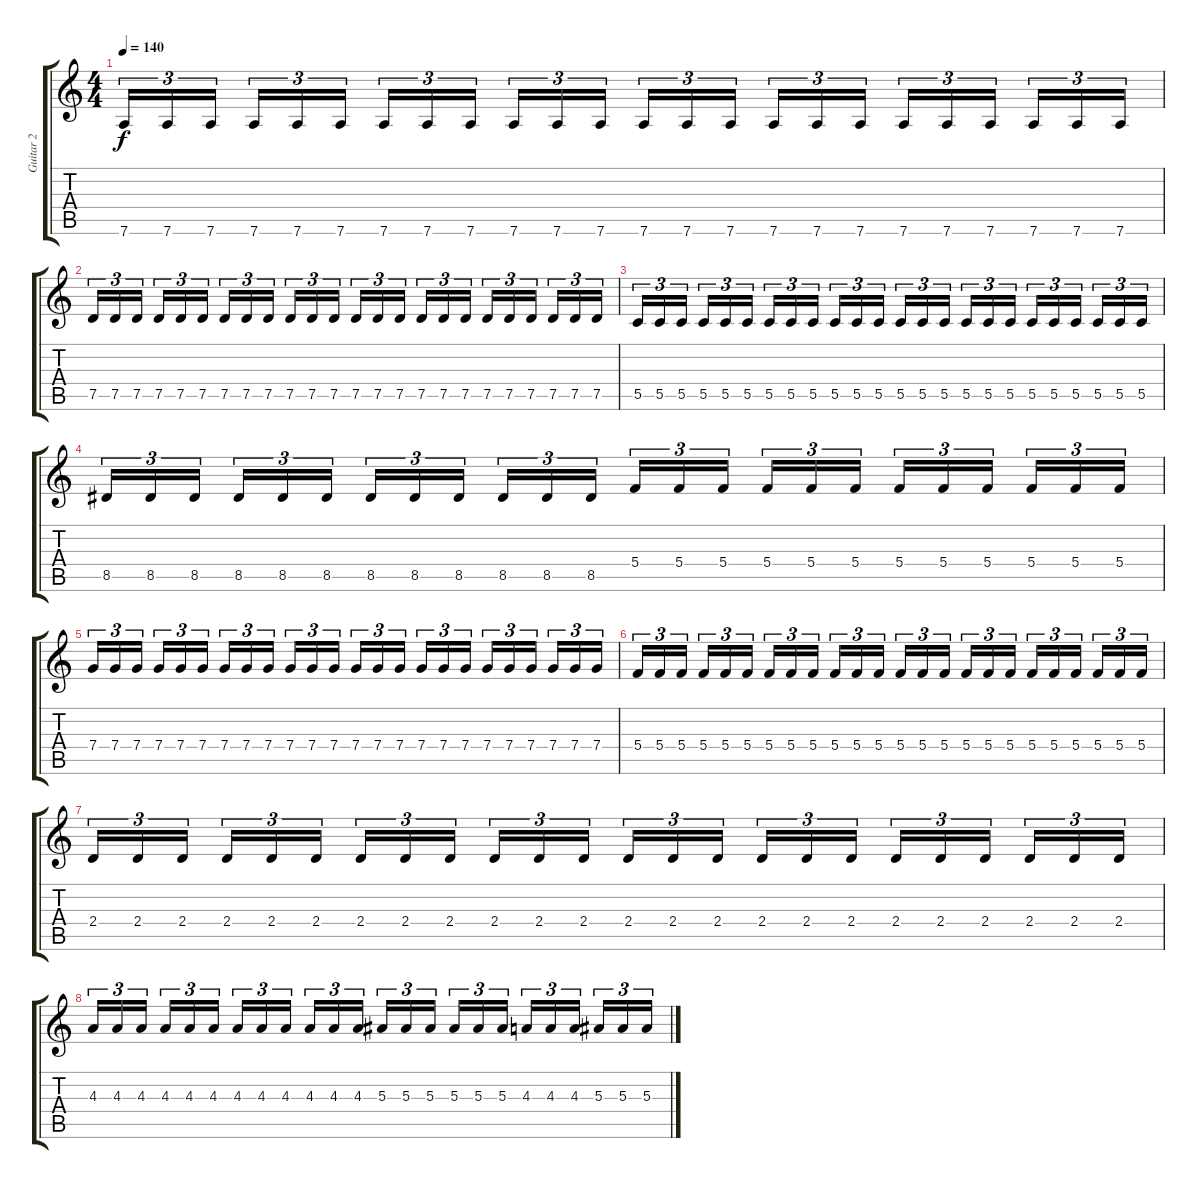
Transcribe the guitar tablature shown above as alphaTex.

\track ("Guitar 2" "Guitar 2") {instrument distortionguitar}
\staff {score tabs}
\tuning (D4 A3 F3 C3 G2 D2) {hide}
\ts (4 4)
\tempo 140
\clef g2
\ks c
7.6.16{tu (3 2) dy f} 7.6.16{tu (3 2)} 7.6.16{tu (3 2)} 7.6.16{tu (3 2)} 7.6.16{tu (3 2)} 7.6.16{tu (3 2)} 7.6.16{tu (3 2)} 7.6.16{tu (3 2)} 7.6.16{tu (3 2)} 7.6.16{tu (3 2)} 7.6.16{tu (3 2)} 7.6.16{tu (3 2)} 7.6.16{tu (3 2)} 7.6.16{tu (3 2)} 7.6.16{tu (3 2)} 7.6.16{tu (3 2)} 7.6.16{tu (3 2)} 7.6.16{tu (3 2)} 7.6.16{tu (3 2)} 7.6.16{tu (3 2)} 7.6.16{tu (3 2)} 7.6.16{tu (3 2)} 7.6.16{tu (3 2)} 7.6.16{tu (3 2)} |
7.5.16{tu (3 2)} 7.5.16{tu (3 2)} 7.5.16{tu (3 2)} 7.5.16{tu (3 2)} 7.5.16{tu (3 2)} 7.5.16{tu (3 2)} 7.5.16{tu (3 2)} 7.5.16{tu (3 2)} 7.5.16{tu (3 2)} 7.5.16{tu (3 2)} 7.5.16{tu (3 2)} 7.5.16{tu (3 2)} 7.5.16{tu (3 2)} 7.5.16{tu (3 2)} 7.5.16{tu (3 2)} 7.5.16{tu (3 2)} 7.5.16{tu (3 2)} 7.5.16{tu (3 2)} 7.5.16{tu (3 2)} 7.5.16{tu (3 2)} 7.5.16{tu (3 2)} 7.5.16{tu (3 2)} 7.5.16{tu (3 2)} 7.5.16{tu (3 2)} |
5.5.16{tu (3 2)} 5.5.16{tu (3 2)} 5.5.16{tu (3 2)} 5.5.16{tu (3 2)} 5.5.16{tu (3 2)} 5.5.16{tu (3 2)} 5.5.16{tu (3 2)} 5.5.16{tu (3 2)} 5.5.16{tu (3 2)} 5.5.16{tu (3 2)} 5.5.16{tu (3 2)} 5.5.16{tu (3 2)} 5.5.16{tu (3 2)} 5.5.16{tu (3 2)} 5.5.16{tu (3 2)} 5.5.16{tu (3 2)} 5.5.16{tu (3 2)} 5.5.16{tu (3 2)} 5.5.16{tu (3 2)} 5.5.16{tu (3 2)} 5.5.16{tu (3 2)} 5.5.16{tu (3 2)} 5.5.16{tu (3 2)} 5.5.16{tu (3 2)} |
8.5.16{tu (3 2)} 8.5.16{tu (3 2)} 8.5.16{tu (3 2)} 8.5.16{tu (3 2)} 8.5.16{tu (3 2)} 8.5.16{tu (3 2)} 8.5.16{tu (3 2)} 8.5.16{tu (3 2)} 8.5.16{tu (3 2)} 8.5.16{tu (3 2)} 8.5.16{tu (3 2)} 8.5.16{tu (3 2)} 5.4.16{tu (3 2)} 5.4.16{tu (3 2)} 5.4.16{tu (3 2)} 5.4.16{tu (3 2)} 5.4.16{tu (3 2)} 5.4.16{tu (3 2)} 5.4.16{tu (3 2)} 5.4.16{tu (3 2)} 5.4.16{tu (3 2)} 5.4.16{tu (3 2)} 5.4.16{tu (3 2)} 5.4.16{tu (3 2)} |
7.4.16{tu (3 2)} 7.4.16{tu (3 2)} 7.4.16{tu (3 2)} 7.4.16{tu (3 2)} 7.4.16{tu (3 2)} 7.4.16{tu (3 2)} 7.4.16{tu (3 2)} 7.4.16{tu (3 2)} 7.4.16{tu (3 2)} 7.4.16{tu (3 2)} 7.4.16{tu (3 2)} 7.4.16{tu (3 2)} 7.4.16{tu (3 2)} 7.4.16{tu (3 2)} 7.4.16{tu (3 2)} 7.4.16{tu (3 2)} 7.4.16{tu (3 2)} 7.4.16{tu (3 2)} 7.4.16{tu (3 2)} 7.4.16{tu (3 2)} 7.4.16{tu (3 2)} 7.4.16{tu (3 2)} 7.4.16{tu (3 2)} 7.4.16{tu (3 2)} |
5.4.16{tu (3 2)} 5.4.16{tu (3 2)} 5.4.16{tu (3 2)} 5.4.16{tu (3 2)} 5.4.16{tu (3 2)} 5.4.16{tu (3 2)} 5.4.16{tu (3 2)} 5.4.16{tu (3 2)} 5.4.16{tu (3 2)} 5.4.16{tu (3 2)} 5.4.16{tu (3 2)} 5.4.16{tu (3 2)} 5.4.16{tu (3 2)} 5.4.16{tu (3 2)} 5.4.16{tu (3 2)} 5.4.16{tu (3 2)} 5.4.16{tu (3 2)} 5.4.16{tu (3 2)} 5.4.16{tu (3 2)} 5.4.16{tu (3 2)} 5.4.16{tu (3 2)} 5.4.16{tu (3 2)} 5.4.16{tu (3 2)} 5.4.16{tu (3 2)} |
2.4.16{tu (3 2)} 2.4.16{tu (3 2)} 2.4.16{tu (3 2)} 2.4.16{tu (3 2)} 2.4.16{tu (3 2)} 2.4.16{tu (3 2)} 2.4.16{tu (3 2)} 2.4.16{tu (3 2)} 2.4.16{tu (3 2)} 2.4.16{tu (3 2)} 2.4.16{tu (3 2)} 2.4.16{tu (3 2)} 2.4.16{tu (3 2)} 2.4.16{tu (3 2)} 2.4.16{tu (3 2)} 2.4.16{tu (3 2)} 2.4.16{tu (3 2)} 2.4.16{tu (3 2)} 2.4.16{tu (3 2)} 2.4.16{tu (3 2)} 2.4.16{tu (3 2)} 2.4.16{tu (3 2)} 2.4.16{tu (3 2)} 2.4.16{tu (3 2)} |
4.3.16{tu (3 2)} 4.3.16{tu (3 2)} 4.3.16{tu (3 2)} 4.3.16{tu (3 2)} 4.3.16{tu (3 2)} 4.3.16{tu (3 2)} 4.3.16{tu (3 2)} 4.3.16{tu (3 2)} 4.3.16{tu (3 2)} 4.3.16{tu (3 2)} 4.3.16{tu (3 2)} 4.3.16{tu (3 2)} 5.3.16{tu (3 2)} 5.3.16{tu (3 2)} 5.3.16{tu (3 2)} 5.3.16{tu (3 2)} 5.3.16{tu (3 2)} 5.3.16{tu (3 2)} 4.3.16{tu (3 2)} 4.3.16{tu (3 2)} 4.3.16{tu (3 2)} 5.3.16{tu (3 2)} 5.3.16{tu (3 2)} 5.3.16{tu (3 2)}
